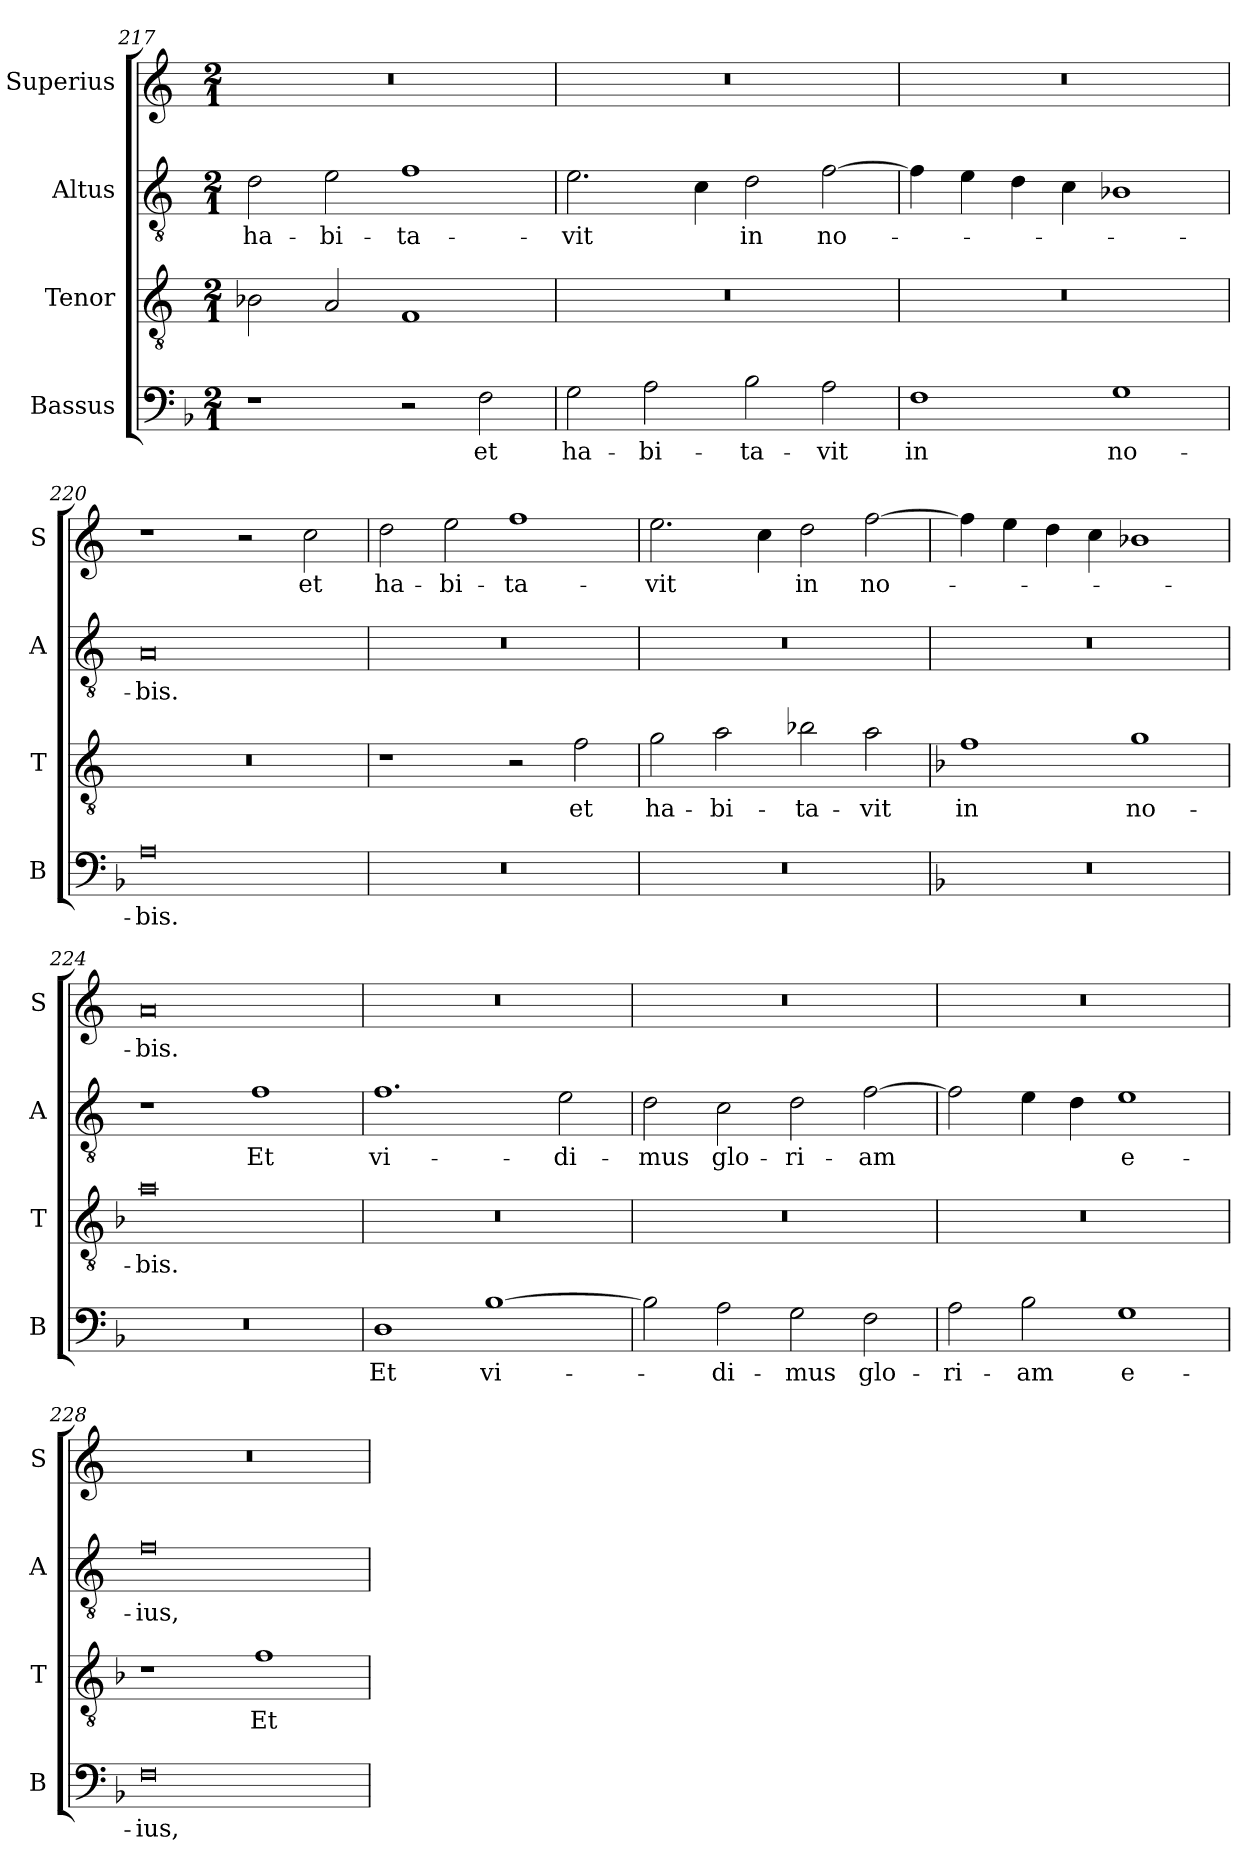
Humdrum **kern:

**kern	**text	**kern	**text	**kern	**text	**kern	**text
*part4	*part4	*part3	*part3	*part2	*part2	*part1	*part1
*staff4	*staff4	*staff3	*staff3	*staff2	*staff2	*staff1	*staff1
*I"Bassus	*	*I"Tenor	*	*I"Altus	*	*I"Superius	*
*I'B	*	*I'T	*	*I'A	*	*I'S	*
*clefF4	*	*clefGv2	*	*clefGv2	*	*clefG2	*
*k[b-]	*	*k[]	*	*k[]	*	*k[]	*
*M2/1	*	*M2/1	*	*M2/1	*	*M2/1	*
=217	=217	=217	=217	=217	=217	=217	=217
1r	.	2B-X\	.	2d\	ha-	0r	.
.	.	2A/	.	2e\	-bi-	.	.
2r	.	1F	.	1f	-ta-	.	.
2F\	et	.	.	.	.	.	.
=218	=218	=218	=218	=218	=218	=218	=218
2G\	ha-	0r	.	2.e\	-vit	0r	.
2A\	-bi-	.	.	.	.	.	.
.	.	.	.	4c\	.	.	.
2B-\	-ta-	.	.	2d\	in	.	.
2A\	-vit	.	.	[2f\	no-	.	.
=219	=219	=219	=219	=219	=219	=219	=219
1F	in	0r	.	4f\]	.	0r	.
.	.	.	.	4e\	.	.	.
.	.	.	.	4d\	.	.	.
.	.	.	.	4c\	.	.	.
1G	no-	.	.	1B-X	.	.	.
=220	=220	=220	=220	=220	=220	=220	=220
0A	-bis.	0r	.	0A	-bis.	1r	.
.	.	.	.	.	.	2r	.
.	.	.	.	.	.	2cc\	et
=221	=221	=221	=221	=221	=221	=221	=221
0r	.	1r	.	0r	.	2dd\	ha-
.	.	.	.	.	.	2ee\	-bi-
.	.	2r	.	.	.	1ff	-ta-
.	.	2f\	et	.	.	.	.
=222	=222	=222	=222	=222	=222	=222	=222
0r	.	2g\	ha-	0r	.	2.ee\	-vit
.	.	2a\	-bi-	.	.	.	.
.	.	.	.	.	.	4cc\	.
.	.	2b-X\	-ta-	.	.	2dd\	in
.	.	2a\	-vit	.	.	[2ff\	no-
=223	=223	=223	=223	=223	=223	=223	=223
*	*	*k[b-]	*	*	*	*	*
0r	.	1f	in	0r	.	4ff\]	.
.	.	.	.	.	.	4ee\	.
.	.	.	.	.	.	4dd\	.
.	.	.	.	.	.	4cc\	.
.	.	1g	no-	.	.	1b-X	.
=224	=224	=224	=224	=224	=224	=224	=224
0r	.	0a	-bis.	1r	.	0a	-bis.
.	.	.	.	1f	Et	.	.
=225	=225	=225	=225	=225	=225	=225	=225
1D	Et	0r	.	1.f	vi-	0r	.
[1B-	vi-	.	.	.	.	.	.
.	.	.	.	2e\	-di-	.	.
=226	=226	=226	=226	=226	=226	=226	=226
2B-\]	.	0r	.	2d\	mus	0r	.
2A\	-di-	.	.	2c\	glo-	.	.
2G\	mus	.	.	2d\	-ri-	.	.
2F\	glo-	.	.	[2f\	-am	.	.
=227	=227	=227	=227	=227	=227	=227	=227
2A\	-ri-	0r	.	2f\]	.	0r	.
2B-\	-am	.	.	4e\	.	.	.
.	.	.	.	4d\	.	.	.
1G	e-	.	.	1e	e-	.	.
=228	=228	=228	=228	=228	=228	=228	=228
0F	-ius,	1r	.	0f	-ius,	0r	.
.	.	1f	Et	.	.	.	.
=	=	=	=	=	=	=	=
*-	*-	*-	*-	*-	*-	*-	*-
